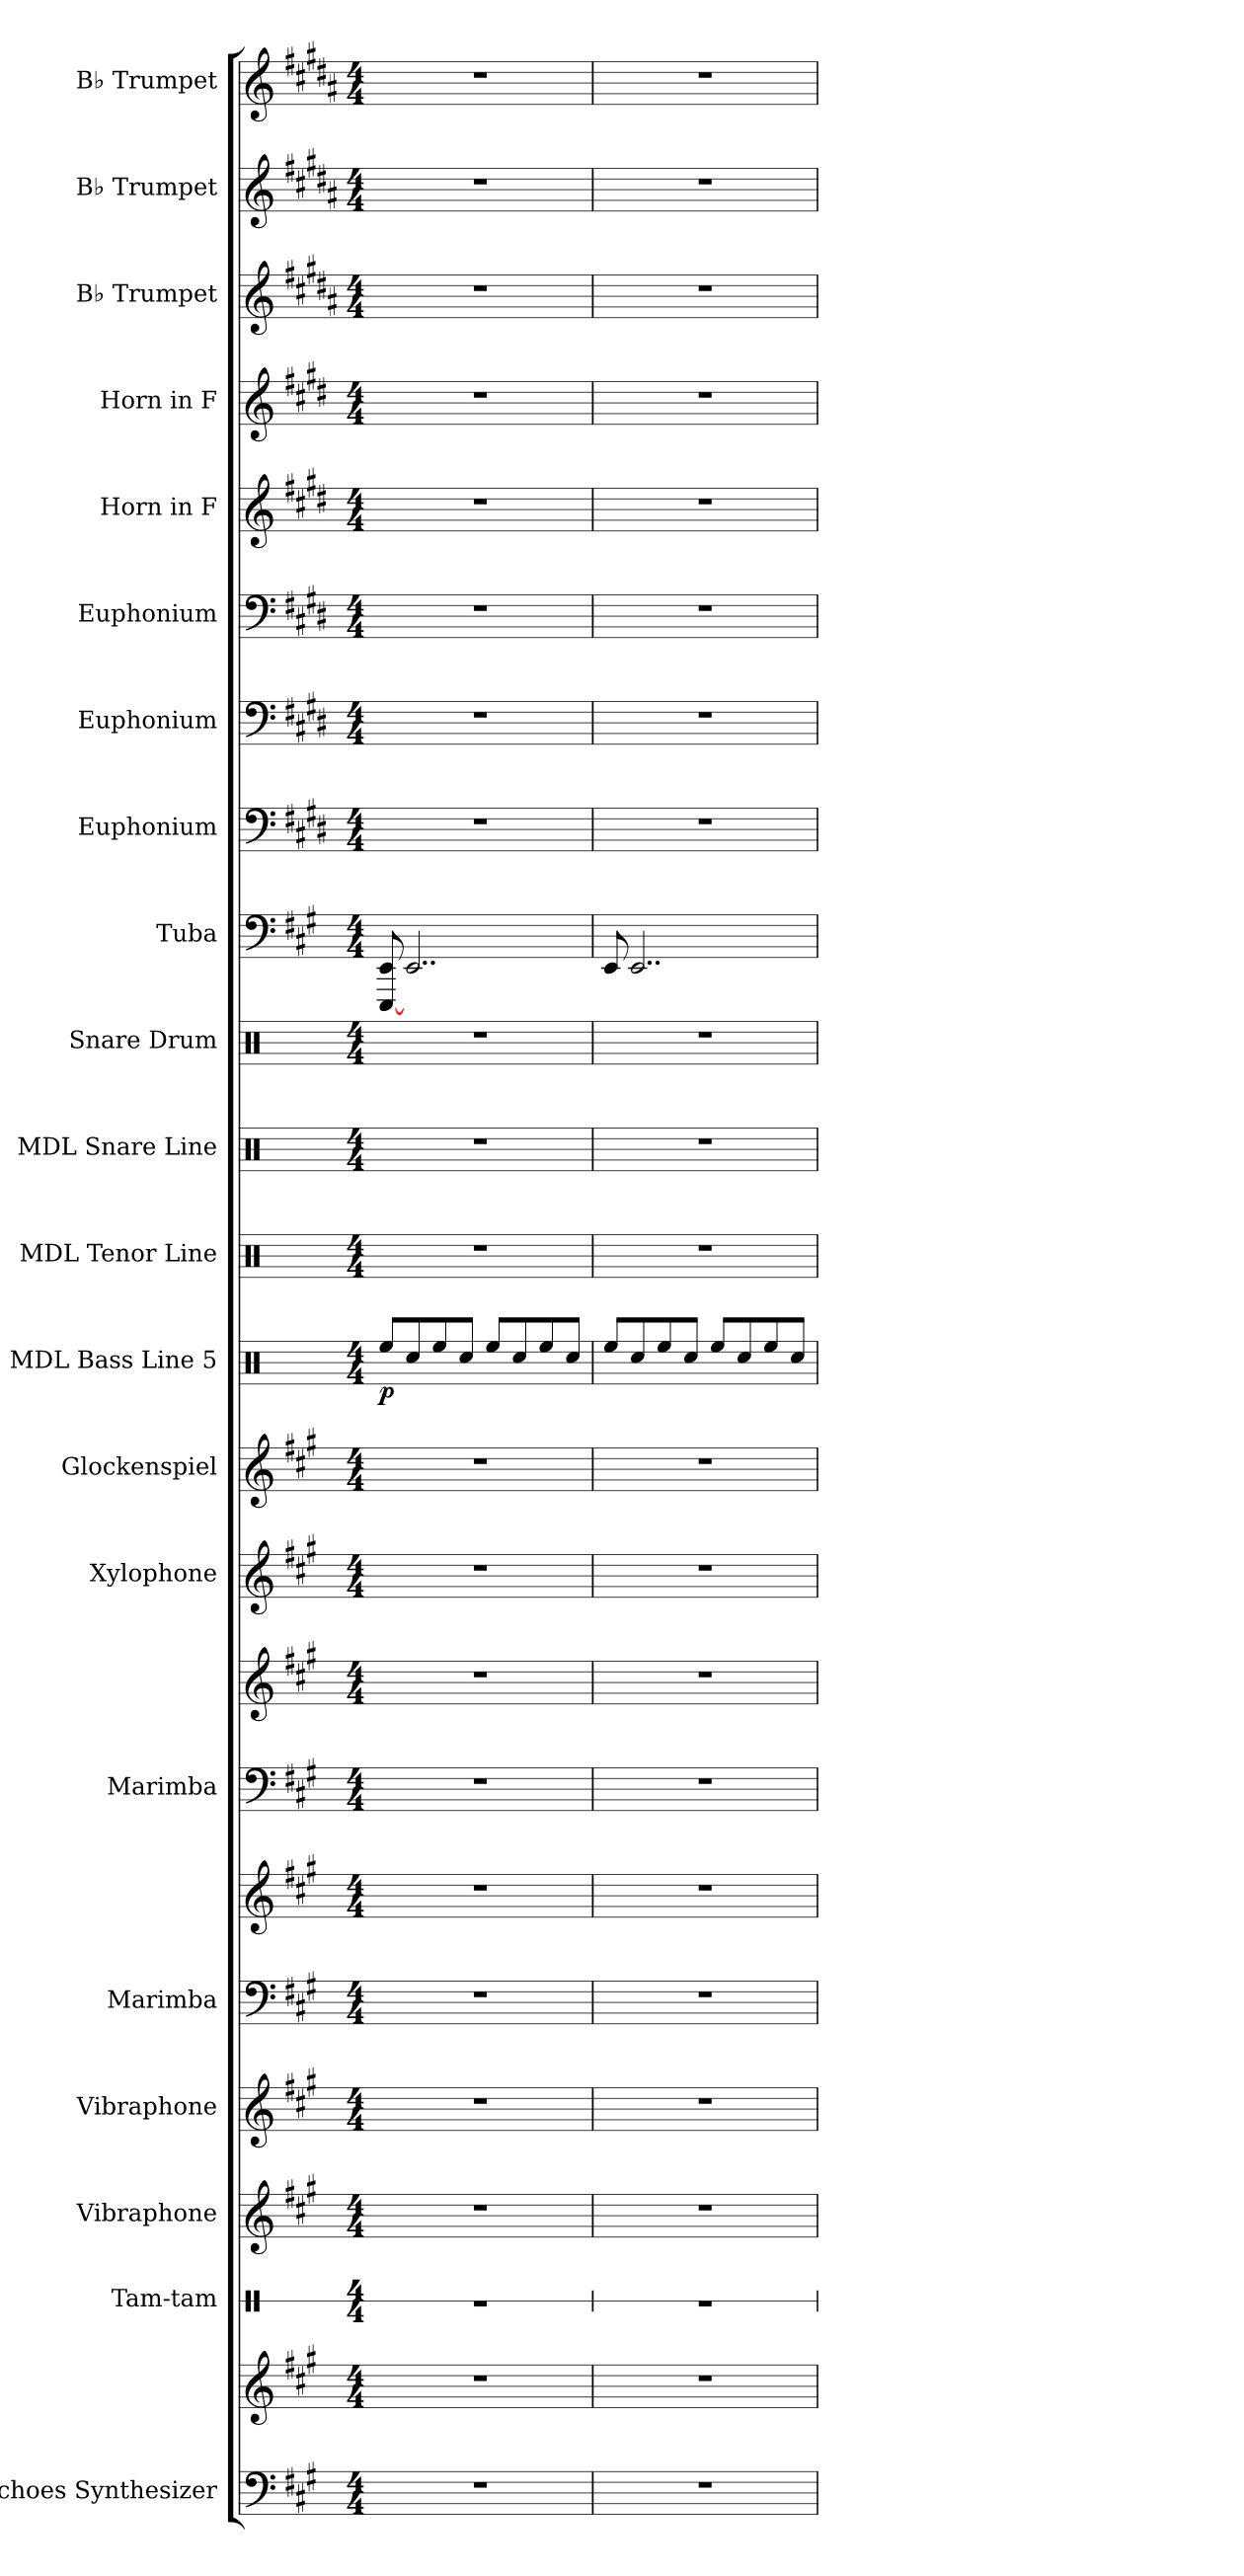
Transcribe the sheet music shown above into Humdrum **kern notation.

**kern	**kern	**kern	**kern	**kern	**kern	**kern	**kern	**kern	**kern	**kern	**kern	**dynam	**kern	**kern	**kern	**kern	**kern	**kern	**kern	**kern	**kern	**kern	**kern	**kern
*part21	*part21	*part20	*part19	*part18	*part17	*part17	*part16	*part16	*part15	*part14	*part13	*part13	*part12	*part11	*part10	*part9	*part8	*part7	*part6	*part5	*part4	*part3	*part2	*part1
*staff24	*staff23	*staff22	*staff21	*staff20	*staff19	*staff18	*staff17	*staff16	*staff15	*staff14	*staff13	*staff13	*staff12	*staff11	*staff10	*staff9	*staff8	*staff7	*staff6	*staff5	*staff4	*staff3	*staff2	*staff1
*I"Echoes Synthesizer	*	*I"Tam-tam	*I"Vibraphone	*I"Vibraphone	*I"Marimba	*	*I"Marimba	*	*I"Xylophone	*I"Glockenspiel	*I"MDL Bass Line 5	*	*I"MDL Tenor Line	*I"MDL Snare Line	*I"Snare Drum	*I"Tuba	*I"Euphonium	*I"Euphonium	*I"Euphonium	*I"Horn in F	*I"Horn in F	*I"B♭ Trumpet	*I"B♭ Trumpet	*I"B♭ Trumpet
*I'Synth.	*	*I'Tam-tam	*I'Vib.	*I'Vib.	*I'Mrm.	*	*I'Mrm.	*	*I'Xyl.	*I'Glk.	*I'B. L.	*	*I'TN. L.	*I'SN. L.	*I'S.D.	*I'Tba.	*I'Euph.	*I'Euph.	*I'Euph.	*	*	*I'B♭ Tpt.	*I'B♭ Tpt.	*I'B♭ Tpt.
*	*	*stria1	*	*	*	*	*	*	*	*	*	*	*	*	*	*	*	*	*	*	*	*	*	*
*clefF4	*clefG2	*clefX	*clefG2	*clefG2	*clefF4	*clefG2	*clefF4	*clefG2	*clefG2	*clefG2	*clefX	*	*clefX	*clefX	*clefX	*clefF4	*clefF4	*clefF4	*clefF4	*clefG2	*clefG2	*clefG2	*clefG2	*clefG2
*	*	*	*	*	*	*	*	*	*ITrd-7c-12	*ITrd-14c-24	*	*	*	*	*	*	*ITrd4c7	*ITrd4c7	*ITrd4c7	*ITrd4c7	*ITrd4c7	*ITrd1c2	*ITrd1c2	*ITrd1c2
*k[f#c#g#]	*k[f#c#g#]	*k[]	*k[f#c#g#]	*k[f#c#g#]	*k[f#c#g#]	*k[f#c#g#]	*k[f#c#g#]	*k[f#c#g#]	*k[f#c#g#]	*k[f#c#g#]	*k[]	*	*k[]	*k[]	*k[]	*k[f#c#g#]	*k[f#c#g#]	*k[f#c#g#]	*k[f#c#g#]	*k[f#c#g#]	*k[f#c#g#]	*k[f#c#g#]	*k[f#c#g#]	*k[f#c#g#]
*M4/4	*M4/4	*M4/4	*M4/4	*M4/4	*M4/4	*M4/4	*M4/4	*M4/4	*M4/4	*M4/4	*M4/4	*	*M4/4	*M4/4	*M4/4	*M4/4	*M4/4	*M4/4	*M4/4	*M4/4	*M4/4	*M4/4	*M4/4	*M4/4
=1	=1	=1	=1	=1	=1	=1	=1	=1	=1	=1	=1	=1	=1	=1	=1	=1	=1	=1	=1	=1	=1	=1	=1	=1
!	!	!	!	!	!	!	!	!	!	!	!	!LO:DY:b	!	!	!	!	!	!	!	!	!	!	!	!
1r	1r	1r	1r	1r	1r	1r	1r	1r	1r	1r	8Ree/L	p	1r	1r	1r	[8EEE/ 8EE/	1r	1r	1r	1r	1r	1r	1r	1r
.	.	.	.	.	.	.	.	.	.	.	8Rcc/	.	.	.	.	2..EE/	.	.	.	.	.	.	.	.
.	.	.	.	.	.	.	.	.	.	.	8Ree/	.	.	.	.	.	.	.	.	.	.	.	.	.
.	.	.	.	.	.	.	.	.	.	.	8Rcc/J	.	.	.	.	.	.	.	.	.	.	.	.	.
.	.	.	.	.	.	.	.	.	.	.	8Ree/L	.	.	.	.	.	.	.	.	.	.	.	.	.
.	.	.	.	.	.	.	.	.	.	.	8Rcc/	.	.	.	.	.	.	.	.	.	.	.	.	.
.	.	.	.	.	.	.	.	.	.	.	8Ree/	.	.	.	.	.	.	.	.	.	.	.	.	.
.	.	.	.	.	.	.	.	.	.	.	8Rcc/J	.	.	.	.	.	.	.	.	.	.	.	.	.
=2	=2	=2	=2	=2	=2	=2	=2	=2	=2	=2	=2	=2	=2	=2	=2	=2	=2	=2	=2	=2	=2	=2	=2	=2
1r	1r	1r	1r	1r	1r	1r	1r	1r	1r	1r	8Ree/L	.	1r	1r	1r	8EE/	1r	1r	1r	1r	1r	1r	1r	1r
.	.	.	.	.	.	.	.	.	.	.	8Rcc/	.	.	.	.	2..EE/	.	.	.	.	.	.	.	.
.	.	.	.	.	.	.	.	.	.	.	8Ree/	.	.	.	.	.	.	.	.	.	.	.	.	.
.	.	.	.	.	.	.	.	.	.	.	8Rcc/J	.	.	.	.	.	.	.	.	.	.	.	.	.
.	.	.	.	.	.	.	.	.	.	.	8Ree/L	.	.	.	.	.	.	.	.	.	.	.	.	.
.	.	.	.	.	.	.	.	.	.	.	8Rcc/	.	.	.	.	.	.	.	.	.	.	.	.	.
.	.	.	.	.	.	.	.	.	.	.	8Ree/	.	.	.	.	.	.	.	.	.	.	.	.	.
.	.	.	.	.	.	.	.	.	.	.	8Rcc/J	.	.	.	.	.	.	.	.	.	.	.	.	.
=	=	=	=	=	=	=	=	=	=	=	=	=	=	=	=	=	=	=	=	=	=	=	=	=
*-	*-	*-	*-	*-	*-	*-	*-	*-	*-	*-	*-	*-	*-	*-	*-	*-	*-	*-	*-	*-	*-	*-	*-	*-
